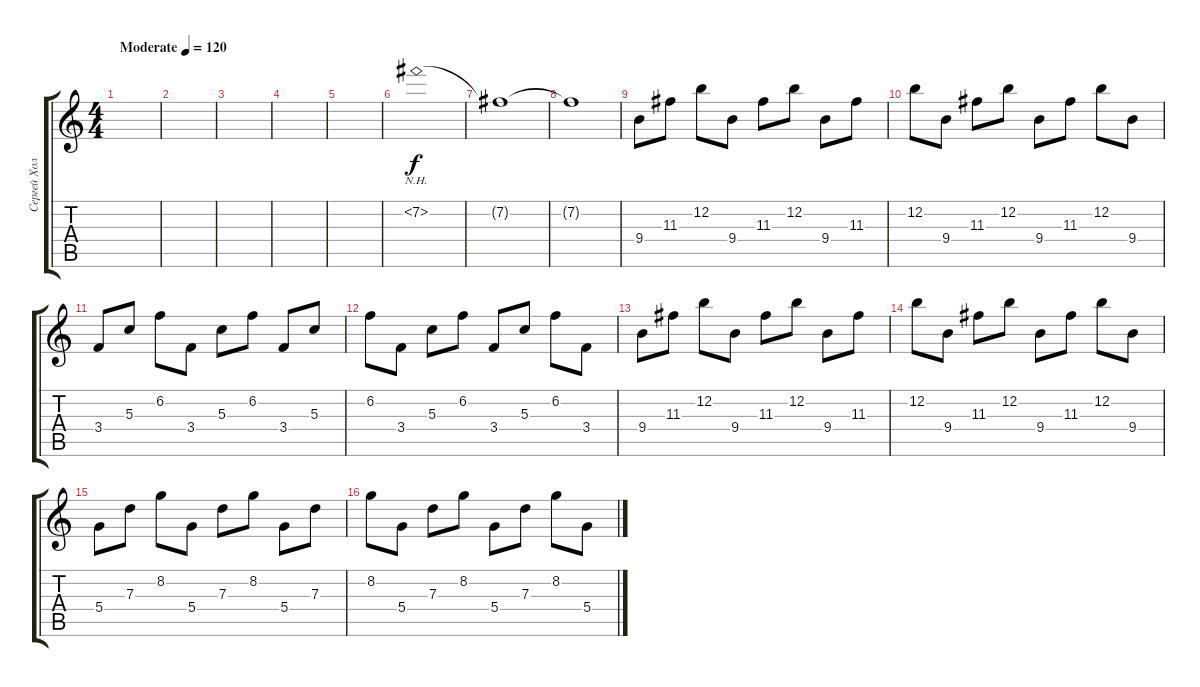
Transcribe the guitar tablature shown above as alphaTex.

\track ("Сергей Холстинин" "Сергей Хол") {instrument distortionguitar}
\staff {score tabs}
\tuning (E4 B3 G3 D3 A2 E2) {hide}
\ts (4 4)
\tempo (120 "Moderate")
\clef g2
\ks c
|
|
|
|
|
7.2{nh}.1 |
7.2{t}.1 |
7.2{t}.1 |
9.4.8 11.3.8 12.2.8 9.4.8 11.3.8 12.2.8 9.4.8 11.3.8 |
12.2.8 9.4.8 11.3.8 12.2.8 9.4.8 11.3.8 12.2.8 9.4.8 |
3.4.8 5.3.8 6.2.8 3.4.8 5.3.8 6.2.8 3.4.8 5.3.8 |
6.2.8 3.4.8 5.3.8 6.2.8 3.4.8 5.3.8 6.2.8 3.4.8 |
9.4.8 11.3.8 12.2.8 9.4.8 11.3.8 12.2.8 9.4.8 11.3.8 |
12.2.8 9.4.8 11.3.8 12.2.8 9.4.8 11.3.8 12.2.8 9.4.8 |
5.4.8 7.3.8 8.2.8 5.4.8 7.3.8 8.2.8 5.4.8 7.3.8 |
8.2.8 5.4.8 7.3.8 8.2.8 5.4.8 7.3.8 8.2.8 5.4.8
